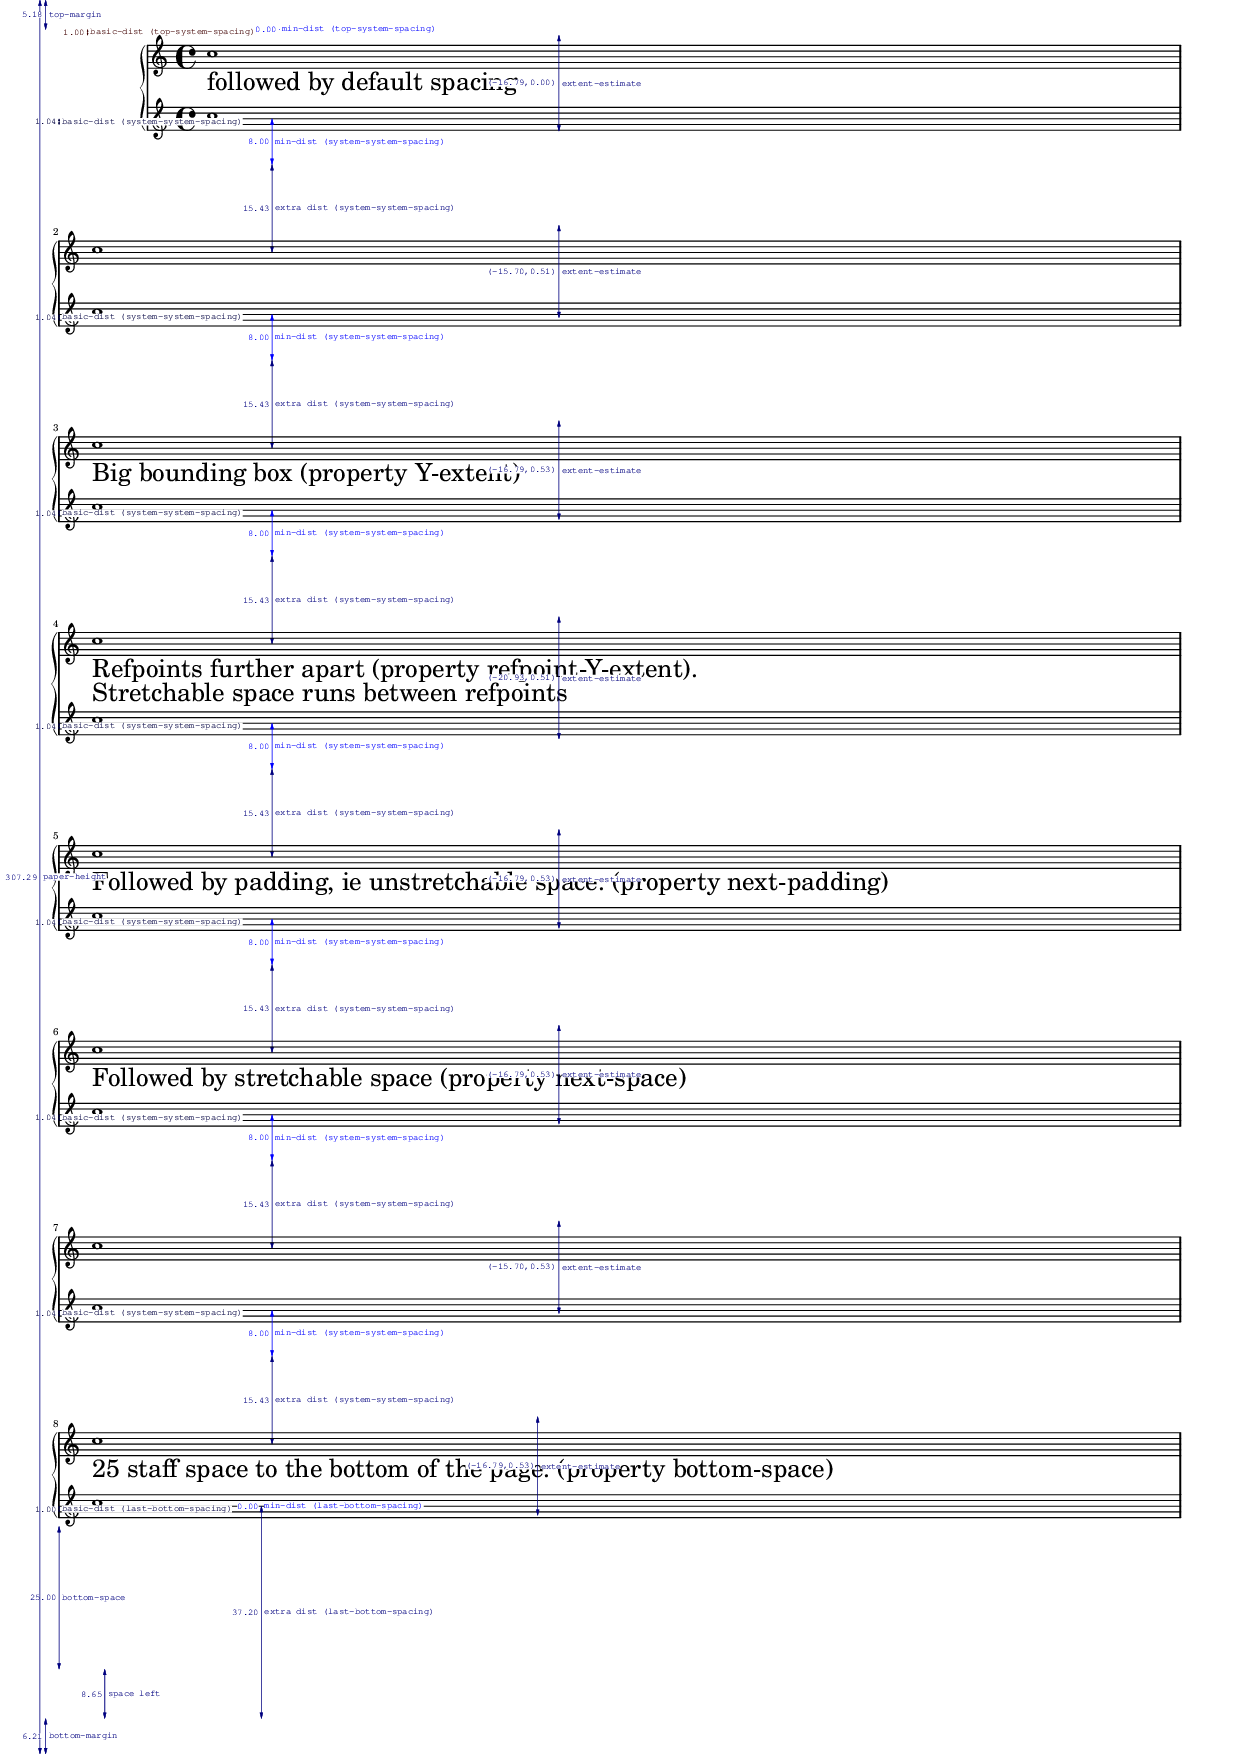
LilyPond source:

\version "2.10.12"

\header { texidoc = "
By setting properties in NonMusicalPaperColumn, vertical spacing of page layout can be adjusted.

For technical reasons, overrideProperty has to be used for setting properties on individual object. \override may still be used for global overrides.

By setting annotate-spacing, we can see the effect of each property.
" }

#(set-global-staff-size 11)

\book {
  \score {
    \relative c'' \new PianoStaff <<
      \new Voice  {
	c1_"followed by default spacing"\break
	c\break

	\overrideProperty
	#"Score.NonMusicalPaperColumn"
	#'line-break-system-details
	#'((Y-extent . (-30 . 10)))
	c_"Big bounding box (property Y-extent)"\break

	\overrideProperty
	#"Score.NonMusicalPaperColumn"
	#'line-break-system-details
	#'((refpoint-Y-extent . (-37 . -10)))
	c_\markup {
	  \column {
	    "Refpoints further apart (property refpoint-Y-extent)."
	    "Stretchable space runs between refpoints"
	  }
	}
	
	\break
	
	\overrideProperty
	#"Score.NonMusicalPaperColumn"
	#'line-break-system-details
	#'((next-padding . 10))

	c_"Followed by padding, ie unstretchable space. (property next-padding)" \break
	\overrideProperty
	#"Score.NonMusicalPaperColumn"
	#'line-break-system-details
	#'((next-space . 20))
	c_"Followed by stretchable space (property next-space)"\break
	c\break
	\overrideProperty
	#"Score.NonMusicalPaperColumn" #'line-break-system-details
	#'((bottom-space . 25.0)) 
	c_"25 staff space to the bottom of the page. (property bottom-space)"\break


      }
      { c1 c c c c c c c }
    >>
  }
  \paper {
    ragged-last-bottom = ##f
    annotate-spacing = ##t
    between-system-space = 1.0
    #(set! text-font-defaults
      (acons
       'font-size 6
       text-font-defaults)
      
    )
  }
}

